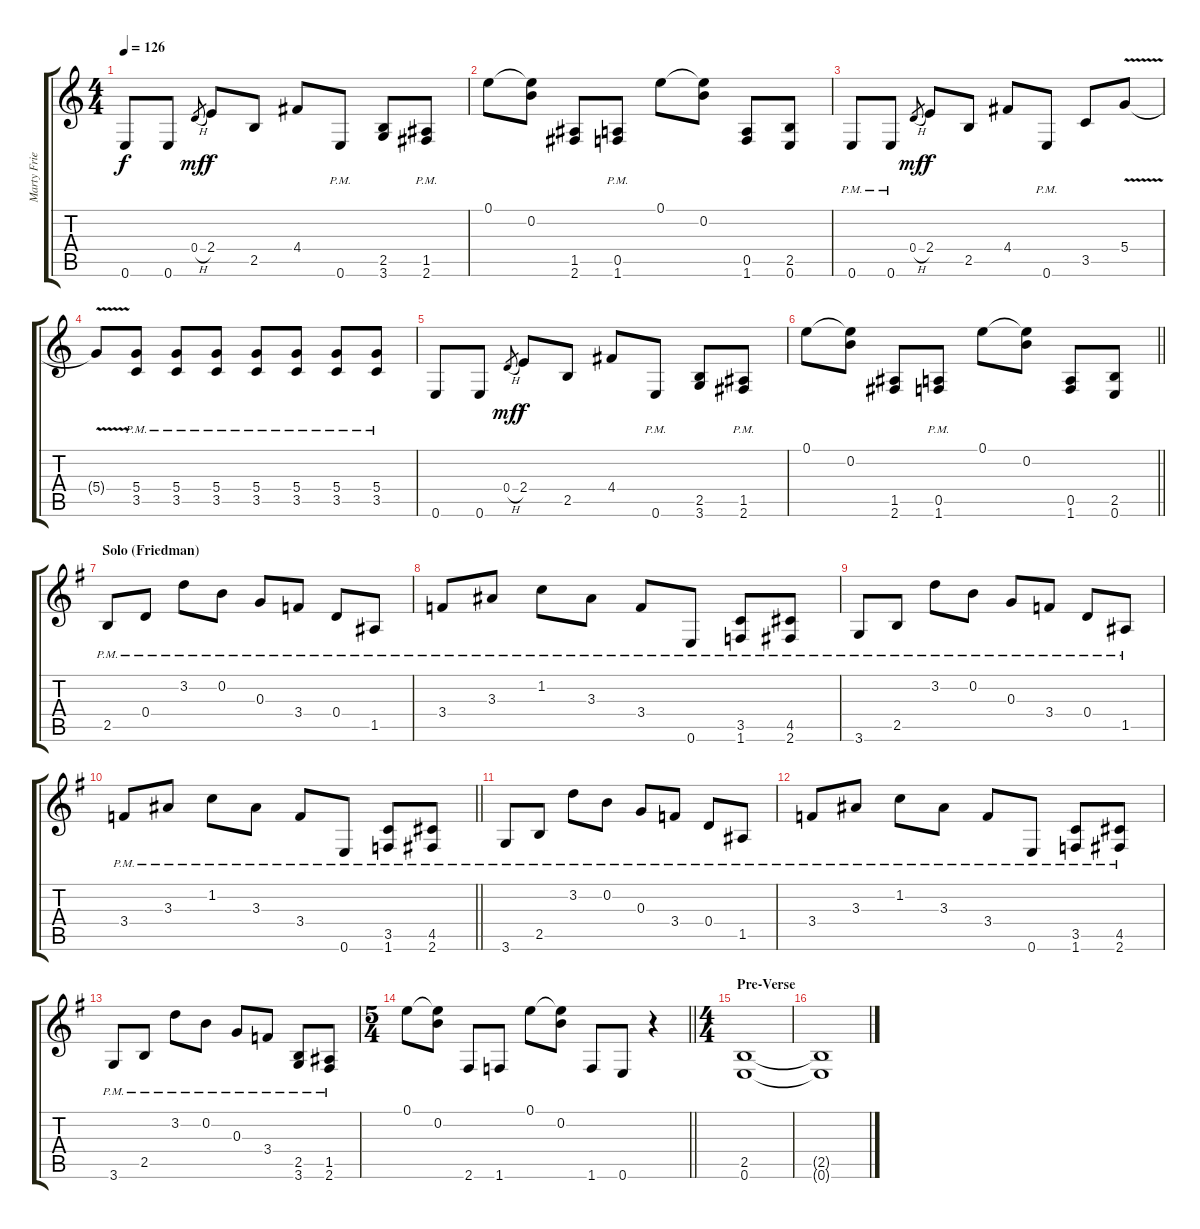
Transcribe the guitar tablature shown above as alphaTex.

\track ("Marty Friedman" "Marty Frie") {instrument distortionguitar}
\staff {score tabs}
\tuning (E4 B3 G3 D3 A2 E2) {hide}
\ts (4 4)
\tempo 126
\clef g2
\ks c
0.6.8{dy f} 0.6.8 0.4{h}.8{gr dy mf} 2.4.8{dy f} 2.5.8 4.4.8 0.6{pm}.8 (2.5 3.6).8 (1.5{pm} 2.6{pm}).8 |
0.1.8 (0.1{t} 0.2).8 (1.5 2.6).8 (0.5{pm} 1.6{pm}).8 0.1.8 (0.1{t} 0.2).8 (0.5 1.6).8 (2.5 0.6).8 |
0.6{pm}.8 0.6{pm}.8 0.4{h}.8{gr dy mf} 2.4.8{dy f} 2.5.8 4.4.8 0.6{pm}.8 3.5.8 5.4{v}.8 |
5.4{t}.8 (5.4{pm} 3.5{pm}).8 (5.4{pm} 3.5{pm}).8 (5.4{pm} 3.5{pm}).8 (5.4{pm} 3.5{pm}).8 (5.4{pm} 3.5{pm}).8 (5.4{pm} 3.5{pm}).8 (5.4{pm} 3.5{pm}).8 |
0.6.8 0.6.8 0.4{h}.8{gr dy mf} 2.4.8{dy f} 2.5.8 4.4.8 0.6{pm}.8 (2.5 3.6).8 (1.5{pm} 2.6{pm}).8 |
\barLineRight lightlight
0.1.8 (0.1{t} 0.2).8 (1.5 2.6).8 (0.5{pm} 1.6{pm}).8 0.1.8 (0.1{t} 0.2).8 (0.5 1.6).8 (2.5 0.6).8 |
\section ("" "Solo (Friedman)")
\ks g
2.5{pm}.8 0.4{pm}.8 3.2{pm}.8 0.2{pm}.8 0.3{pm}.8 3.4{pm}.8 0.4{pm}.8 1.5{pm}.8 |
3.4{pm}.8 3.3{pm}.8 1.2{pm}.8 3.3{pm}.8 3.4{pm}.8 0.6{pm}.8 (3.5{pm} 1.6{pm}).8 (4.5{pm} 2.6{pm}).8 |
3.6{pm}.8 2.5{pm}.8 3.2{pm}.8 0.2{pm}.8 0.3{pm}.8 3.4{pm}.8 0.4{pm}.8 1.5{pm}.8 |
\barLineRight lightlight
3.4{pm}.8 3.3{pm}.8 1.2{pm}.8 3.3{pm}.8 3.4{pm}.8 0.6{pm}.8 (3.5{pm} 1.6{pm}).8 (4.5{pm} 2.6{pm}).8 |
3.6{pm}.8 2.5{pm}.8 3.2{pm}.8 0.2{pm}.8 0.3{pm}.8 3.4{pm}.8 0.4{pm}.8 1.5{pm}.8 |
3.4{pm}.8 3.3{pm}.8 1.2{pm}.8 3.3{pm}.8 3.4{pm}.8 0.6{pm}.8 (3.5{pm} 1.6{pm}).8 (4.5{pm} 2.6{pm}).8 |
3.6{pm}.8 2.5{pm}.8 3.2{pm}.8 0.2{pm}.8 0.3{pm}.8 3.4{pm}.8 (2.5{pm} 3.6).8 (1.5 2.6{pm}).8 |
\ts (5 4)
\barLineRight lightlight
0.1.8 (0.1{t} 0.2).8 2.6.8 1.6.8 0.1.8 (0.1{t} 0.2).8 1.6.8 0.6.8 r.4 |
\ts (4 4)
\section ("" "Pre-Verse")
(2.5 0.6).1 |
(2.5{t} 0.6{t}).1
